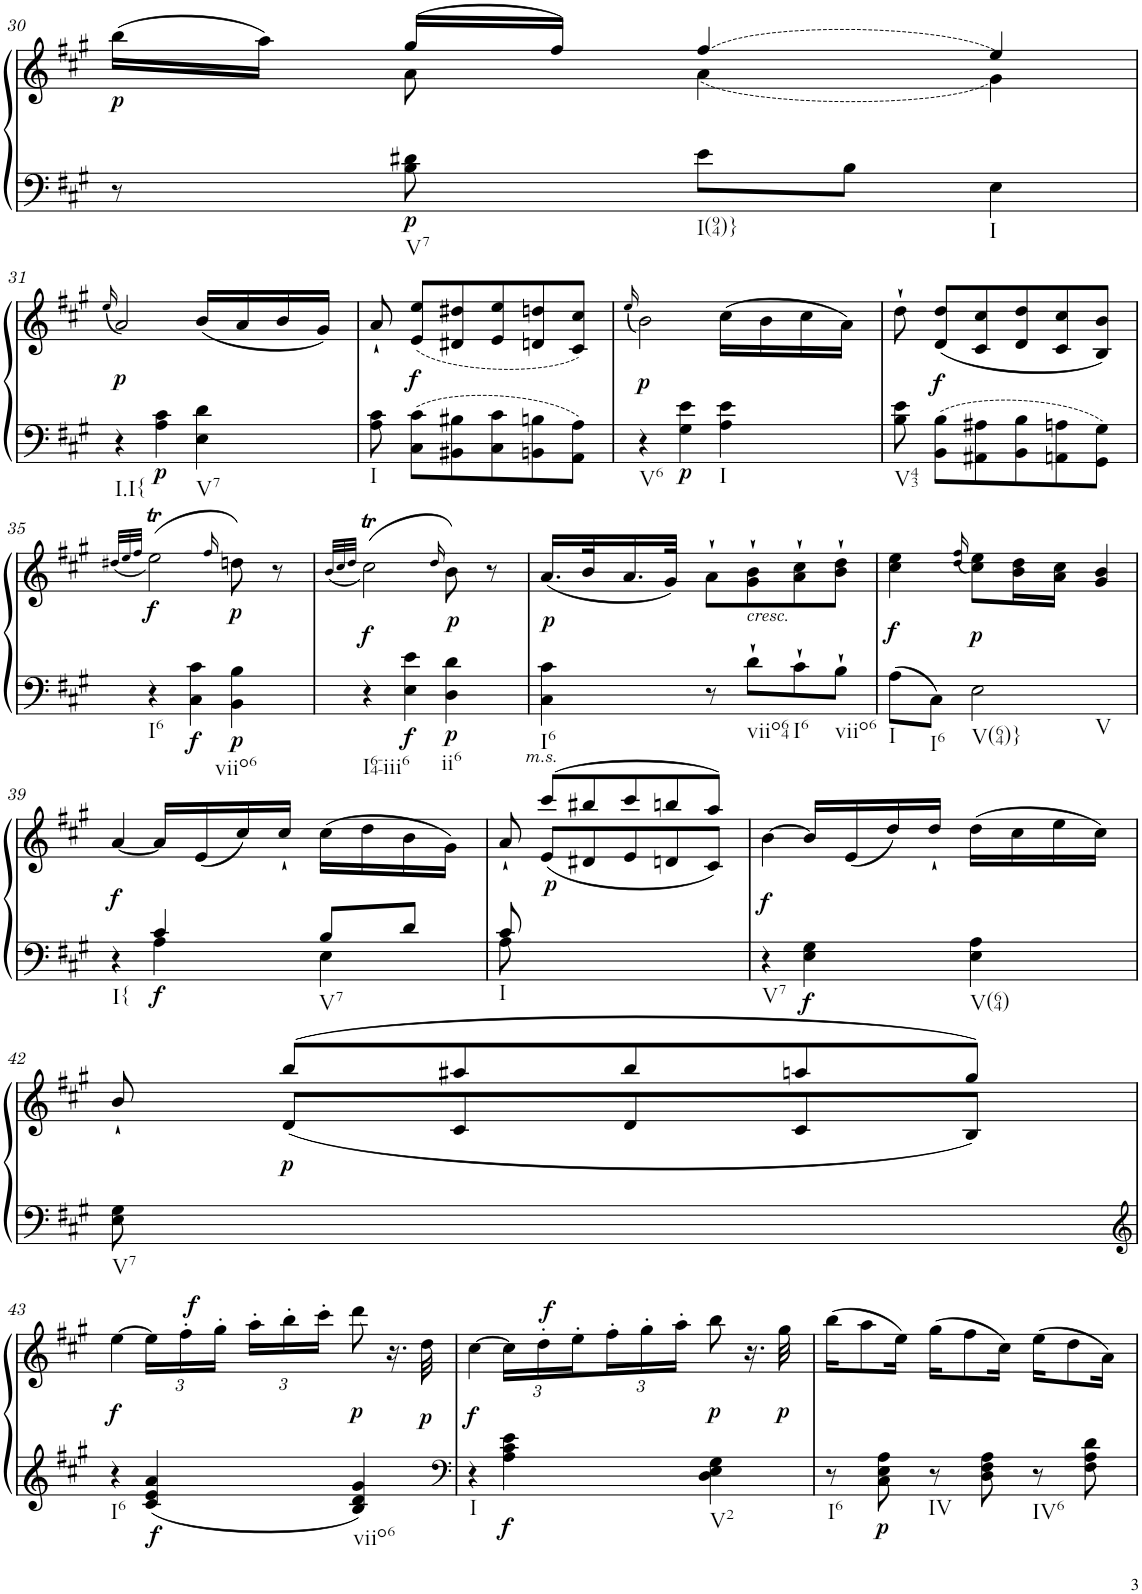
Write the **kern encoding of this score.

**kern	**kern	**dynam
*part1	*part1	*part1
*staff2	*staff1	*staff1/2
*I"unbenannt2	*	*
!!LO:PB:g=z
*clefF4	*clefG2	*
*k[f#c#g#]	*k[f#c#g#]	*
*M3/4	*M3/4	*
=30	=30	=30
*	*^	*
!	!	!	!LO:DY:b
8r	(16bb\LL	8ryy	p
.	16aa\JJ)	.	.
!LO:TX:b:t=V7	!	!	!
!	!	!	!LO:DY:b=2
8B\ 8d#X\	(16gg#/LL	8a\	p
.	16ff#/JJ)	.	.
!LO:TX:b:t=I(94)}	!	!	!
8e\L	(4ff#/	(4a\	.
8B\J	.	.	.
!LO:TX:b:t=I	!	!	!
4E\	4ee/)	4g#\)	.
*	*v	*v	*
!!LO:LB:g=z
=31	=31	=31
.	(16qee/	.
!LO:TX:b:t=I.I{	!	!
!	!	!LO:DY:b
4r	2a/)	p
!	!	!LO:DY:b=2
4A\ 4c#\	.	p
!LO:TX:b:t=V7	!	!
4E\ 4d\	(16b/LL	.
.	16a/	.
.	16b/	.
.	16g#/JJ)	.
=32	=32	=32
!LO:TX:b:t=I	!	!
8A\ 8c#\	8a`/	.
!	!	!LO:DY:b
8C#\ 8c#\L	(8e/ 8ee/L	f
8BB#X\ 8B#X\	8d#X/ 8dd#X/	.
8C#\ 8c#\	8e/ 8ee/	.
8BBn\ 8Bn\	8dn/ 8ddn/	.
8AA\ 8A\J	8c#/ 8cc#/J)	.
=33	=33	=33
.	(16qee/	.
!LO:TX:b:t=V6	!	!
!	!	!LO:DY:b
4r	2b\)	p
!	!	!LO:DY:b=2
4G#\ 4e\	.	p
!LO:TX:b:t=I	!	!
4A\ 4e\	(16cc#\LL	.
.	16b\	.
.	16cc#\	.
.	16a\JJ)	.
=34	=34	=34
!LO:TX:b:t=V43	!	!
8B\ 8e\	8dd`\	.
!	!	!LO:DY:b
8BB\ 8B\L	(8d/ 8dd/L	f
8AA#X\ 8A#X\	8c#/ 8cc#/	.
8BB\ 8B\	8d/ 8dd/	.
8AAn\ 8An\	8c#/ 8cc#/	.
8GG#\ 8G#\J	8B/ 8b/J)	.
!!LO:LB:g=z
=35	=35	=35
.	(32qdd#X/LLL	.
.	32qee/	.
.	32qff#/JJJ	.
!LO:TX:b:t=I6	!	!
!	!	!LO:DY:b
4r	(2eeT\)	f
!	!	!LO:DY:b=2
4C#\ 4c#\	.	f
.	16qff#/	.
!LO:TX:b:t=viio6	!	!
!	!	!LO:DY:b=2
!	!	!LO:DY:n=1:b
4BB\ 4B\	8ddn\)	p p
.	8r	.
=36	=36	=36
.	(32qb/LLL	.
.	32qcc#/	.
.	32qdd/JJJ	.
!LO:TX:b:t=I64-iii6	!	!
!	!	!LO:DY:b
4r	(2cc#t\)	f
!	!	!LO:DY:b=2
4E\ 4e\	.	f
.	16qdd/	.
!LO:TX:b:t=ii6	!	!
!	!	!LO:DY:b=2
!	!	!LO:DY:n=1:b
4D\ 4d\	8b\)	p p
.	8r	.
=37	=37	=37
!LO:TX:b:t=I6	!	!
!	!	!LO:DY:b
4C#\ 4c#\	(16.a/LL	p
.	32b/K	.
.	16.a/	.
.	32g#/JJk)	.
8r	8a`\L	.
!	!LO:TX:b:i:t=cresc.	!
!LO:TX:b:t=viio64	!	!
8d`\L	8g#\` 8b\`	.
!LO:TX:b:t=I6	!	!
8c#`\	8a\` 8cc#\`	.
!LO:TX:b:t=viio6	!	!
8B`\J	8b\` 8dd\`J	.
=38	=38	=38
!LO:TX:b:t=I	!	!
!	!	!LO:DY:b
8A\L	4cc#\ 4ee\	f
!LO:TX:b:t=I6	!	!
8C#\J	.	.
.	(16qdd/ 16qff#/	.
!LO:TX:b:t=V(64)}	!	!
!LO:TX:b:t=V	!	!
!	!	!LO:DY:b
2E\	8cc#\ 8ee\L)	p
.	16b\ 16dd\L	.
.	16a\ 16cc#\JJ	.
.	4g#/ 4b/	.
!!LO:LB:g=z
=39	=39	=39
*^	*	*
!LO:TX:b:t=I{	!	!	!
!	!	!	!LO:DY:b
4r	4ryy	[4a/	f
!	!	!	!LO:DY:b=2
4c#/	4A\	16a/LL]	f
.	.	(16e/	.
.	.	16cc#/)	.
.	.	16cc#`/JJ	.
!LO:TX:b:t=V7	!	!	!
8B/L	4E\	(16cc#\LL	.
.	.	16dd\	.
8d/J	.	16b\	.
.	.	16g#\JJ)	.
=40	=40	=40	=40
*	*	*^	*
!LO:TX:b:t=I	!	!	!	!
8c#/	8A\	8a`/	8ryy	.
!	!	!LO:TX:a:i:t=m.s.	!	!
!	!	!	!	!LO:DY:b
2ryy	2ryy	(>8ccc#/L	(<8e/L	p
.	.	8bb#X/	8d#X/	.
.	.	8ccc#/	8e/	.
.	.	8bbn/	8dn/	.
8ryy	8ryy	8aa/J)	8c#/J)	.
=41	=41	=41	=41	=41
!LO:TX:b:t=V7	!	!	!	!
!	!	!	!	!LO:DY:b
*v	*v	*	*	*
*	*v	*v	*
4r	[4b\	f
!	!	!LO:DY:b=2
4E\ 4G#\	16b/LL]	f
.	(16e/	.
.	16dd/)	.
.	16dd`/JJ	.
!LO:TX:b:t=V(64)	!	!
4E\ 4A\	(16dd\LL	.
.	16cc#\	.
.	16ee\	.
.	16cc#\JJ)	.
!!LO:LB:g=z
=42	=42	=42
*	*^	*
!LO:TX:b:t=V7	!	!	!
8E\ 8G#\	8b`/	8ryy	.
!	!	!	!LO:DY:b
2ryy	(>8bb/L	(8d/L	p
.	8aa#X/	8c#/	.
.	8bb/	8d/	.
.	8aan/	8c#/	.
8ryy	8gg#/J)	8B/J)	.
*	*v	*v	*
!!LO:LB:g=z
=43	=43	=43
*clefG2	*	*
*	*^	*
!LO:TX:b:t=I6	!	!	!
!	!	!	!LO:DY:b
*	*v	*v	*
4r	[4ee\	f
*	*Xbrackettup	*
!	!	!LO:DY:b=2
4c#/ 4e/ 4a/	24ee\LL]	f
!	!	!LO:DY:a
.	24ff#'\	f
.	24gg#'\JJ	.
.	24aa'\LL	.
.	24bb'\	.
.	24ccc#'\JJ	.
!LO:TX:b:t=viio6	!	!
!	!	!LO:DY:b
4B/ 4d/ 4g#/	8ddd\	p
.	16.r	.
!	!	!LO:DY:b
.	32dd\	p
=44	=44	=44
*clefF4	*	*
!LO:TX:b:t=I	!	!
!	!	!LO:DY:b
4r	[4cc#\	f
!	!	!LO:DY:b=2
4A\ 4c#\ 4e\	24cc#\LL]	f
!	!	!LO:DY:a
.	24dd'\	f
.	24ee'\	.
.	24ff#'\	.
.	24gg#'\	.
.	24aa'\JJ	.
!LO:TX:b:t=V2	!	!
!	!	!LO:DY:b
4D\ 4E\ 4G#\	8bb\	p
.	16.r	.
!	!	!LO:DY:b
.	32gg#\	p
=45	=45	=45
!LO:TX:b:t=I6	!	!
8r	(16bb\KL	.
.	8aa\	.
!	!	!LO:DY:b=2
8C#\ 8E\ 8A\	.	p
.	16ee\Jk)	.
!LO:TX:b:t=IV	!	!
8r	(16gg#\KL	.
.	8ff#\	.
8D\ 8F#\ 8A\	.	.
.	16cc#\Jk)	.
!LO:TX:b:t=IV6	!	!
8r	(16ee\KL	.
.	8dd\	.
8F#\ 8A\ 8d\	.	.
.	16a\Jk)	.
=	=	=
*-	*-	*-
